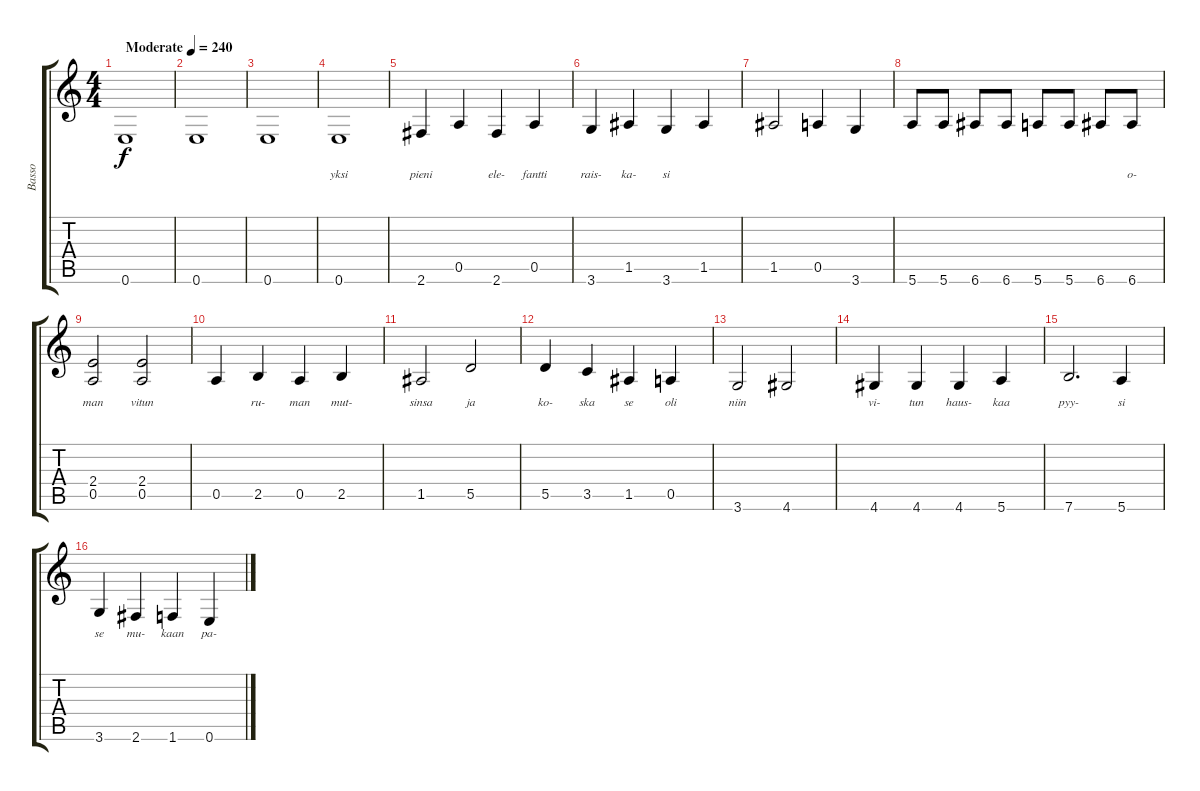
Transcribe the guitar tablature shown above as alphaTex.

\track ("Basso" "Basso") {instrument electricbassfinger}
\staff {score tabs}
\tuning (E4 B3 G3 D3 A2 E2) {hide}
\ts (4 4)
\tempo (240 "Moderate")
\clef g2
\ks c
0.6.1{dy f instrument electricbassfinger} |
0.6.1 |
0.6.1 |
0.6.1{lyrics (0 "yksi") lyrics (1 "") lyrics (2 "") lyrics (3 "") lyrics (4 "")} |
2.6.4{lyrics (0 "pieni") lyrics (1 "") lyrics (2 "") lyrics (3 "") lyrics (4 "")} 0.5.4{lyrics (0 "") lyrics (1 "") lyrics (2 "") lyrics (3 "") lyrics (4 "")} 2.6.4{lyrics (0 "ele-") lyrics (1 "") lyrics (2 "") lyrics (3 "") lyrics (4 "")} 0.5.4{lyrics (0 "fantti") lyrics (1 "") lyrics (2 "") lyrics (3 "") lyrics (4 "")} |
3.6.4{lyrics (0 "rais-") lyrics (1 "") lyrics (2 "") lyrics (3 "") lyrics (4 "")} 1.5.4{lyrics (0 "ka-") lyrics (1 "") lyrics (2 "") lyrics (3 "") lyrics (4 "")} 3.6.4{lyrics (0 "si") lyrics (1 "") lyrics (2 "") lyrics (3 "") lyrics (4 "")} 1.5.4{lyrics (0 "") lyrics (1 "") lyrics (2 "") lyrics (3 "") lyrics (4 "")} |
1.5.2{lyrics (0 "") lyrics (1 "") lyrics (2 "") lyrics (3 "") lyrics (4 "")} 0.5.4{lyrics (0 "") lyrics (1 "") lyrics (2 "") lyrics (3 "") lyrics (4 "")} 3.6.4{lyrics (0 "") lyrics (1 "") lyrics (2 "") lyrics (3 "") lyrics (4 "")} |
5.6.8{lyrics (0 "") lyrics (1 "") lyrics (2 "") lyrics (3 "") lyrics (4 "")} 5.6.8{lyrics (0 "") lyrics (1 "") lyrics (2 "") lyrics (3 "") lyrics (4 "")} 6.6.8{lyrics (0 "") lyrics (1 "") lyrics (2 "") lyrics (3 "") lyrics (4 "")} 6.6.8{lyrics (0 "") lyrics (1 "") lyrics (2 "") lyrics (3 "") lyrics (4 "")} 5.6.8{lyrics (0 "") lyrics (1 "") lyrics (2 "") lyrics (3 "") lyrics (4 "")} 5.6.8{lyrics (0 "") lyrics (1 "") lyrics (2 "") lyrics (3 "") lyrics (4 "")} 6.6.8{lyrics (0 "") lyrics (1 "") lyrics (2 "") lyrics (3 "") lyrics (4 "")} 6.6.8{lyrics (0 "o-") lyrics (1 "") lyrics (2 "") lyrics (3 "") lyrics (4 "")} |
(2.4 0.5).2{lyrics (0 "man") lyrics (1 "") lyrics (2 "") lyrics (3 "") lyrics (4 "")} (2.4 0.5).2{lyrics (0 "vitun") lyrics (1 "") lyrics (2 "") lyrics (3 "") lyrics (4 "")} |
0.5.4{lyrics (0 "") lyrics (1 "") lyrics (2 "") lyrics (3 "") lyrics (4 "")} 2.5.4{lyrics (0 "ru-") lyrics (1 "") lyrics (2 "") lyrics (3 "") lyrics (4 "")} 0.5.4{lyrics (0 "man") lyrics (1 "") lyrics (2 "") lyrics (3 "") lyrics (4 "")} 2.5.4{lyrics (0 "mut-") lyrics (1 "") lyrics (2 "") lyrics (3 "") lyrics (4 "")} |
1.5.2{lyrics (0 "sinsa") lyrics (1 "") lyrics (2 "") lyrics (3 "") lyrics (4 "")} 5.5.2{lyrics (0 "ja") lyrics (1 "") lyrics (2 "") lyrics (3 "") lyrics (4 "")} |
5.5.4{lyrics (0 "ko-") lyrics (1 "") lyrics (2 "") lyrics (3 "") lyrics (4 "")} 3.5.4{lyrics (0 "ska") lyrics (1 "") lyrics (2 "") lyrics (3 "") lyrics (4 "")} 1.5.4{lyrics (0 "se") lyrics (1 "") lyrics (2 "") lyrics (3 "") lyrics (4 "")} 0.5.4{lyrics (0 "oli") lyrics (1 "") lyrics (2 "") lyrics (3 "") lyrics (4 "")} |
3.6.2{lyrics (0 "niin") lyrics (1 "") lyrics (2 "") lyrics (3 "") lyrics (4 "")} 4.6.2{lyrics (0 "") lyrics (1 "") lyrics (2 "") lyrics (3 "") lyrics (4 "")} |
4.6.4{lyrics (0 "vi-") lyrics (1 "") lyrics (2 "") lyrics (3 "") lyrics (4 "")} 4.6.4{lyrics (0 "tun") lyrics (1 "") lyrics (2 "") lyrics (3 "") lyrics (4 "")} 4.6.4{lyrics (0 "haus-") lyrics (1 "") lyrics (2 "") lyrics (3 "") lyrics (4 "")} 5.6.4{lyrics (0 "kaa") lyrics (1 "") lyrics (2 "") lyrics (3 "") lyrics (4 "")} |
7.6.2{d lyrics (0 "pyy-") lyrics (1 "") lyrics (2 "") lyrics (3 "") lyrics (4 "")} 5.6.4{lyrics (0 "si") lyrics (1 "") lyrics (2 "") lyrics (3 "") lyrics (4 "")} |
3.6.4{lyrics (0 "se") lyrics (1 "") lyrics (2 "") lyrics (3 "") lyrics (4 "")} 2.6.4{lyrics (0 "mu-") lyrics (1 "") lyrics (2 "") lyrics (3 "") lyrics (4 "")} 1.6.4{lyrics (0 "kaan") lyrics (1 "") lyrics (2 "") lyrics (3 "") lyrics (4 "")} 0.6.4{lyrics (0 "pa-") lyrics (1 "") lyrics (2 "") lyrics (3 "") lyrics (4 "")}
